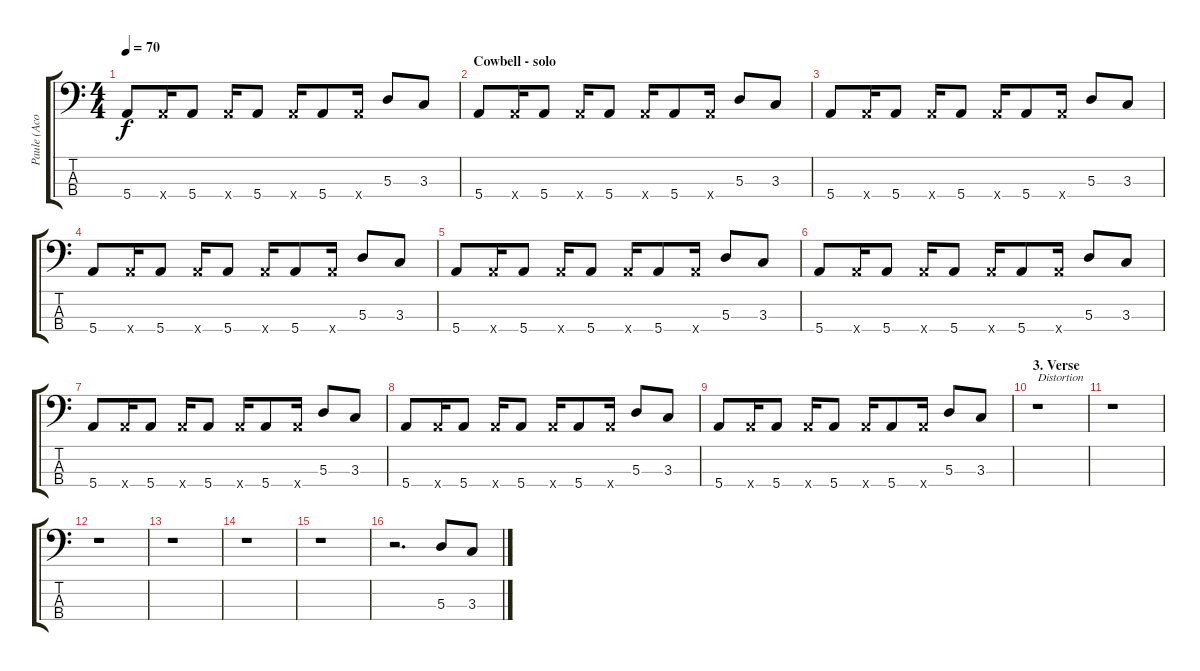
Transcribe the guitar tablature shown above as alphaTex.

\track ("Paule (Acoustic Bass)" "Paule (Aco") {instrument acousticbass}
\staff {score tabs}
\tuning (G2 D2 A1 E1) {hide}
\ts (4 4)
\tempo 70
\clef f4
\ks c
5.4.8{dy f} 5.4{x}.16 5.4.8 5.4{x}.16 5.4.8 5.4{x}.16 5.4.8 5.4{x}.16 5.3.8 3.3.8 |
\section ("" "Cowbell - solo")
5.4.8 5.4{x}.16 5.4.8 5.4{x}.16 5.4.8 5.4{x}.16 5.4.8 5.4{x}.16 5.3.8 3.3.8 |
5.4.8 5.4{x}.16 5.4.8 5.4{x}.16 5.4.8 5.4{x}.16 5.4.8 5.4{x}.16 5.3.8 3.3.8 |
5.4.8 5.4{x}.16 5.4.8 5.4{x}.16 5.4.8 5.4{x}.16 5.4.8 5.4{x}.16 5.3.8 3.3.8 |
5.4.8 5.4{x}.16 5.4.8 5.4{x}.16 5.4.8 5.4{x}.16 5.4.8 5.4{x}.16 5.3.8 3.3.8 |
5.4.8 5.4{x}.16 5.4.8 5.4{x}.16 5.4.8 5.4{x}.16 5.4.8 5.4{x}.16 5.3.8 3.3.8 |
5.4.8 5.4{x}.16 5.4.8 5.4{x}.16 5.4.8 5.4{x}.16 5.4.8 5.4{x}.16 5.3.8 3.3.8 |
5.4.8 5.4{x}.16 5.4.8 5.4{x}.16 5.4.8 5.4{x}.16 5.4.8 5.4{x}.16 5.3.8 3.3.8 |
5.4.8 5.4{x}.16 5.4.8 5.4{x}.16 5.4.8 5.4{x}.16 5.4.8 5.4{x}.16 5.3.8 3.3.8 |
\section ("" "3. Verse")
r.1{txt "Distortion"} |
r.1 |
r.1 |
r.1 |
r.1 |
r.1 |
r.2{d} 5.3.8 3.3.8
